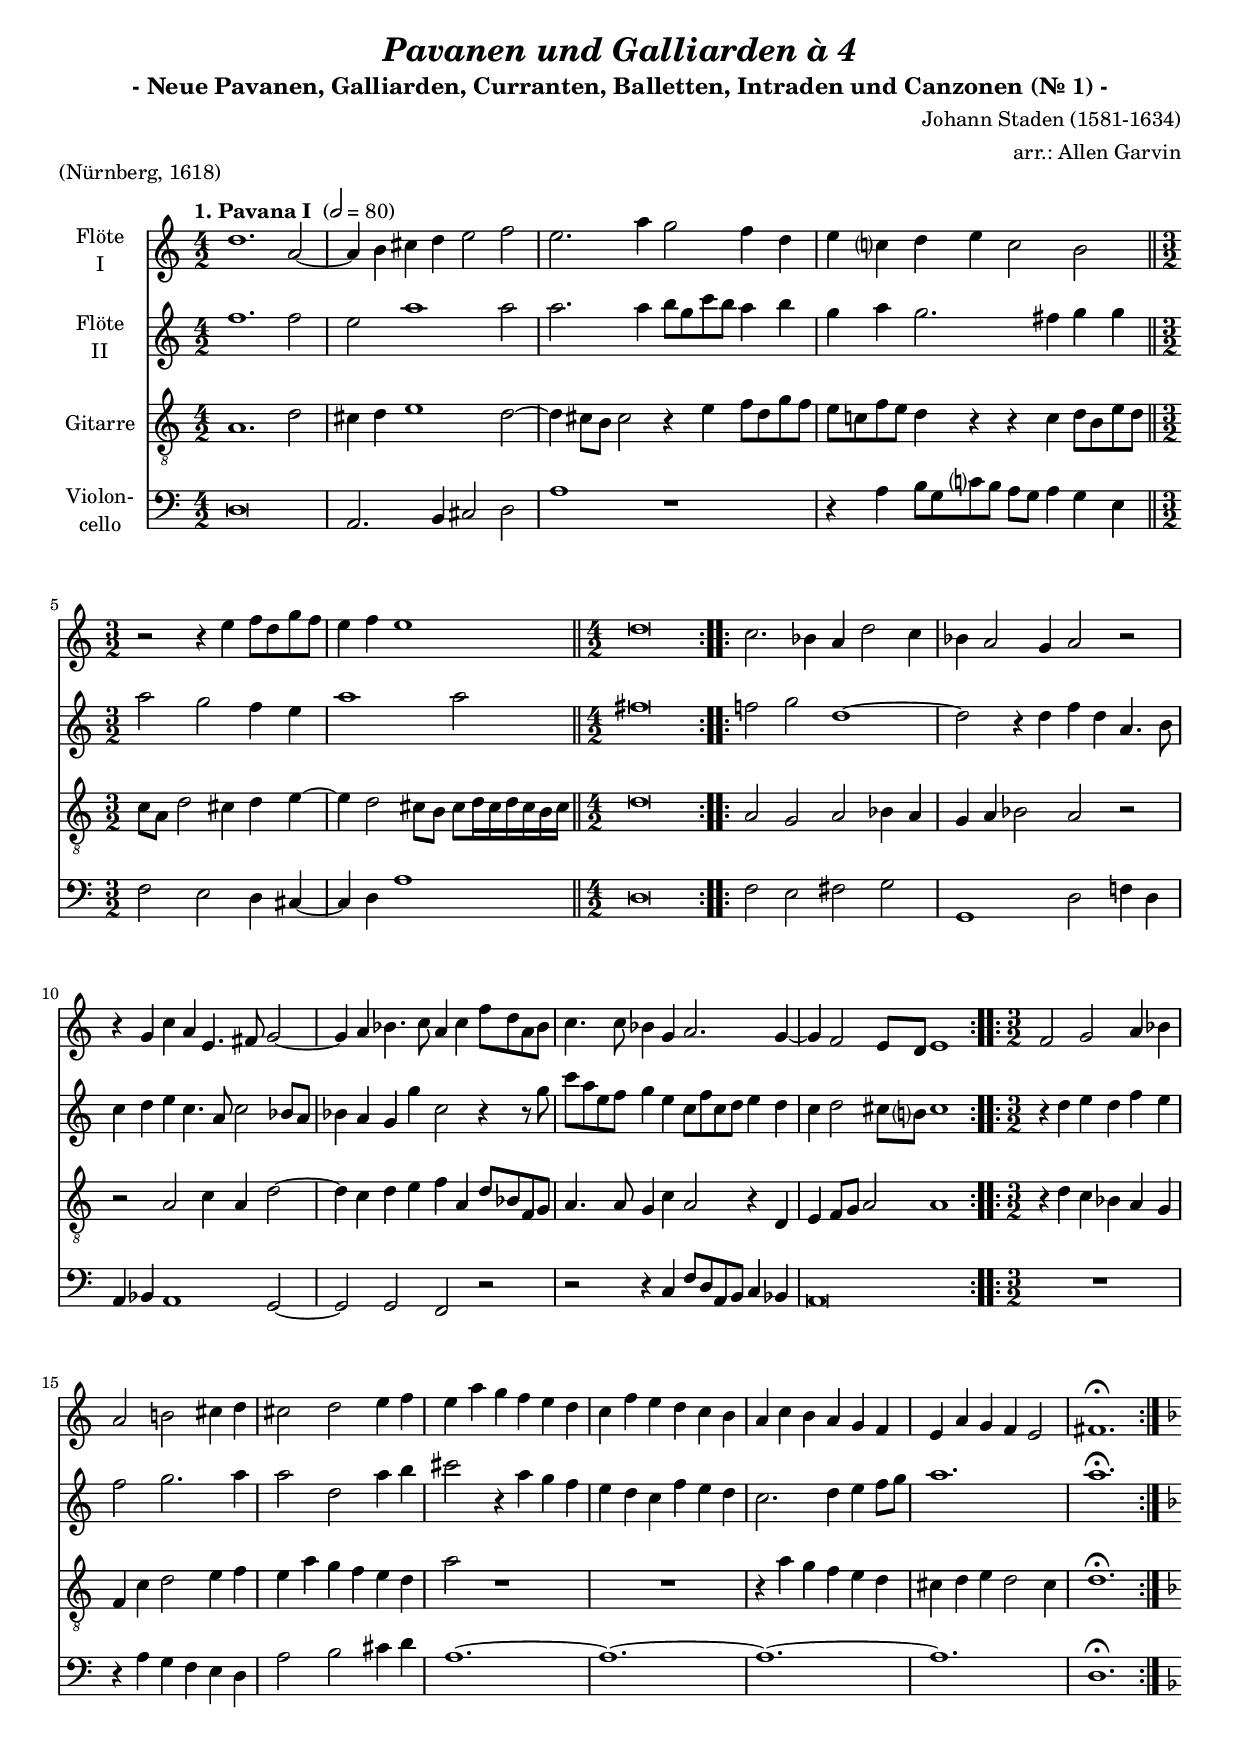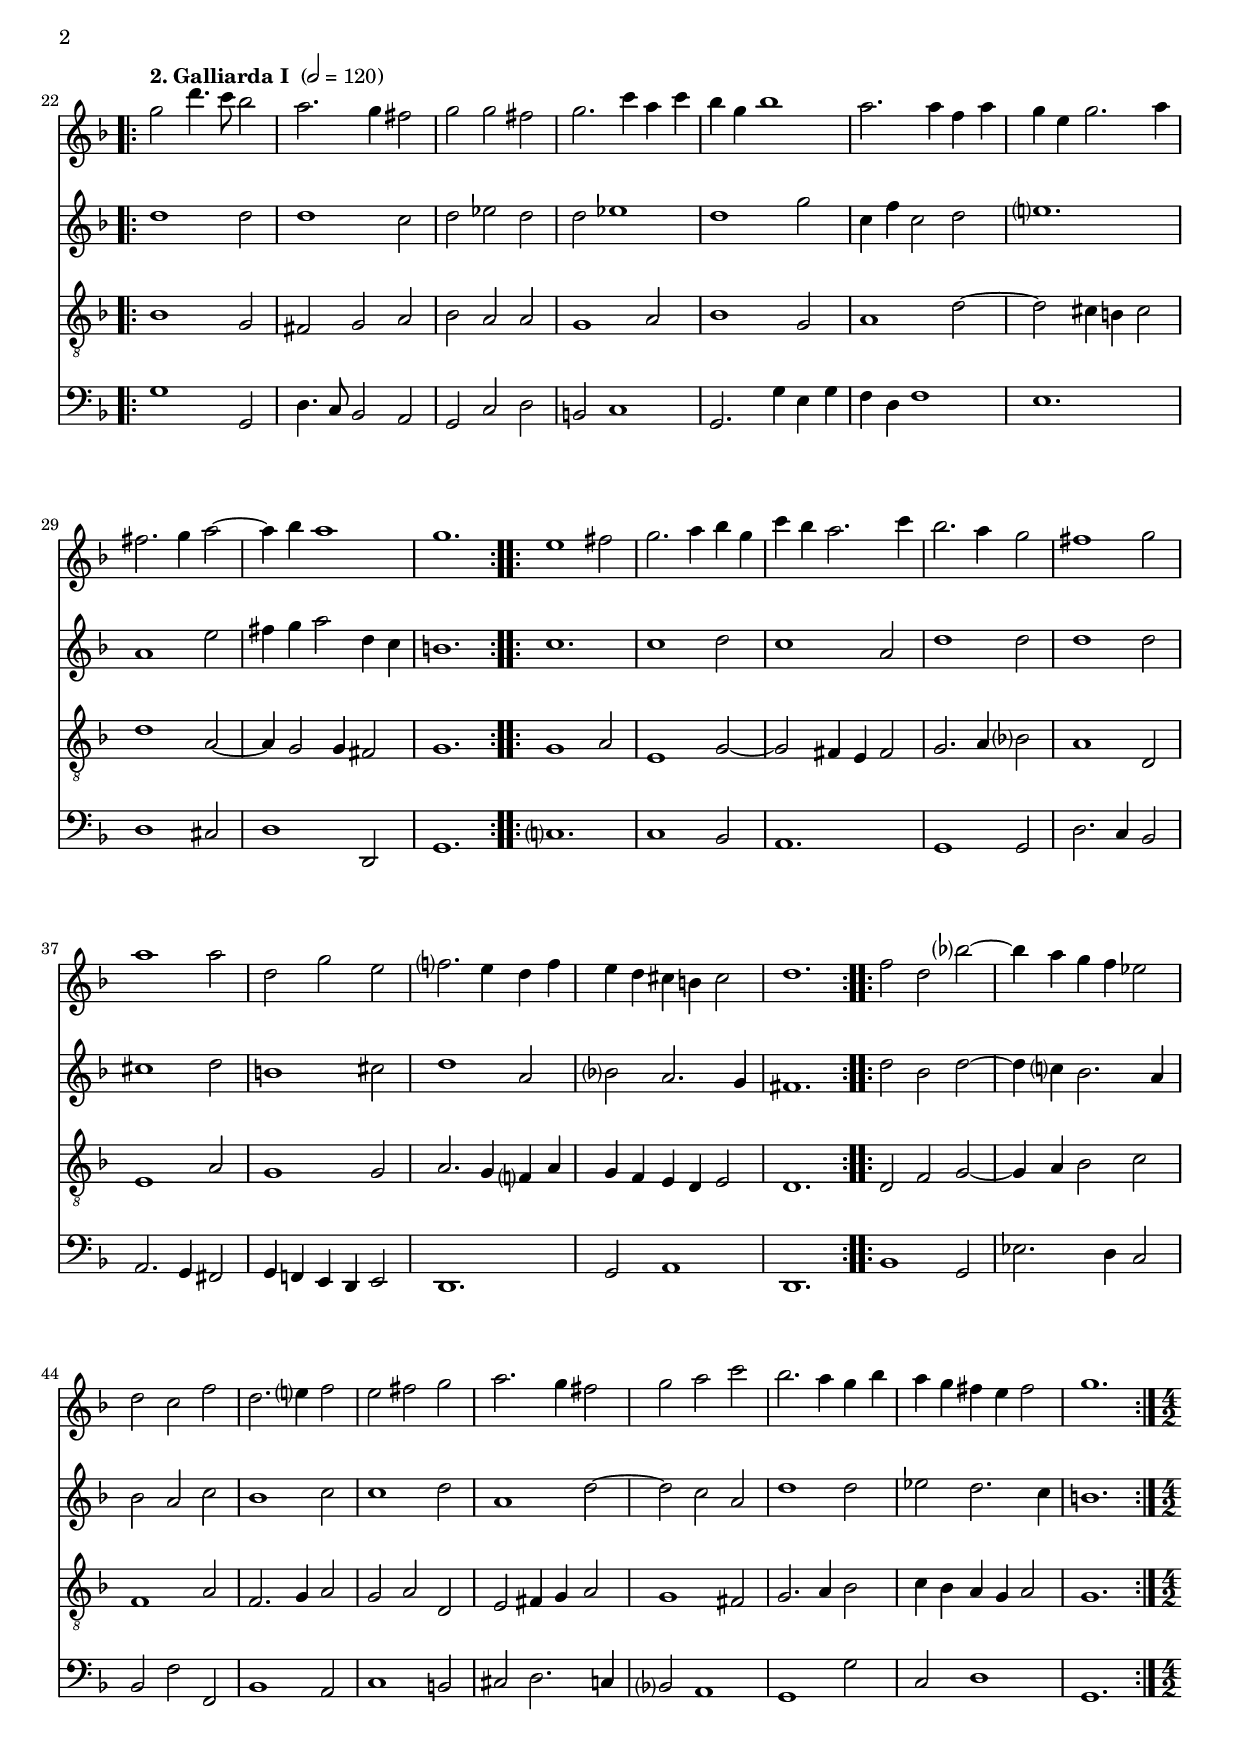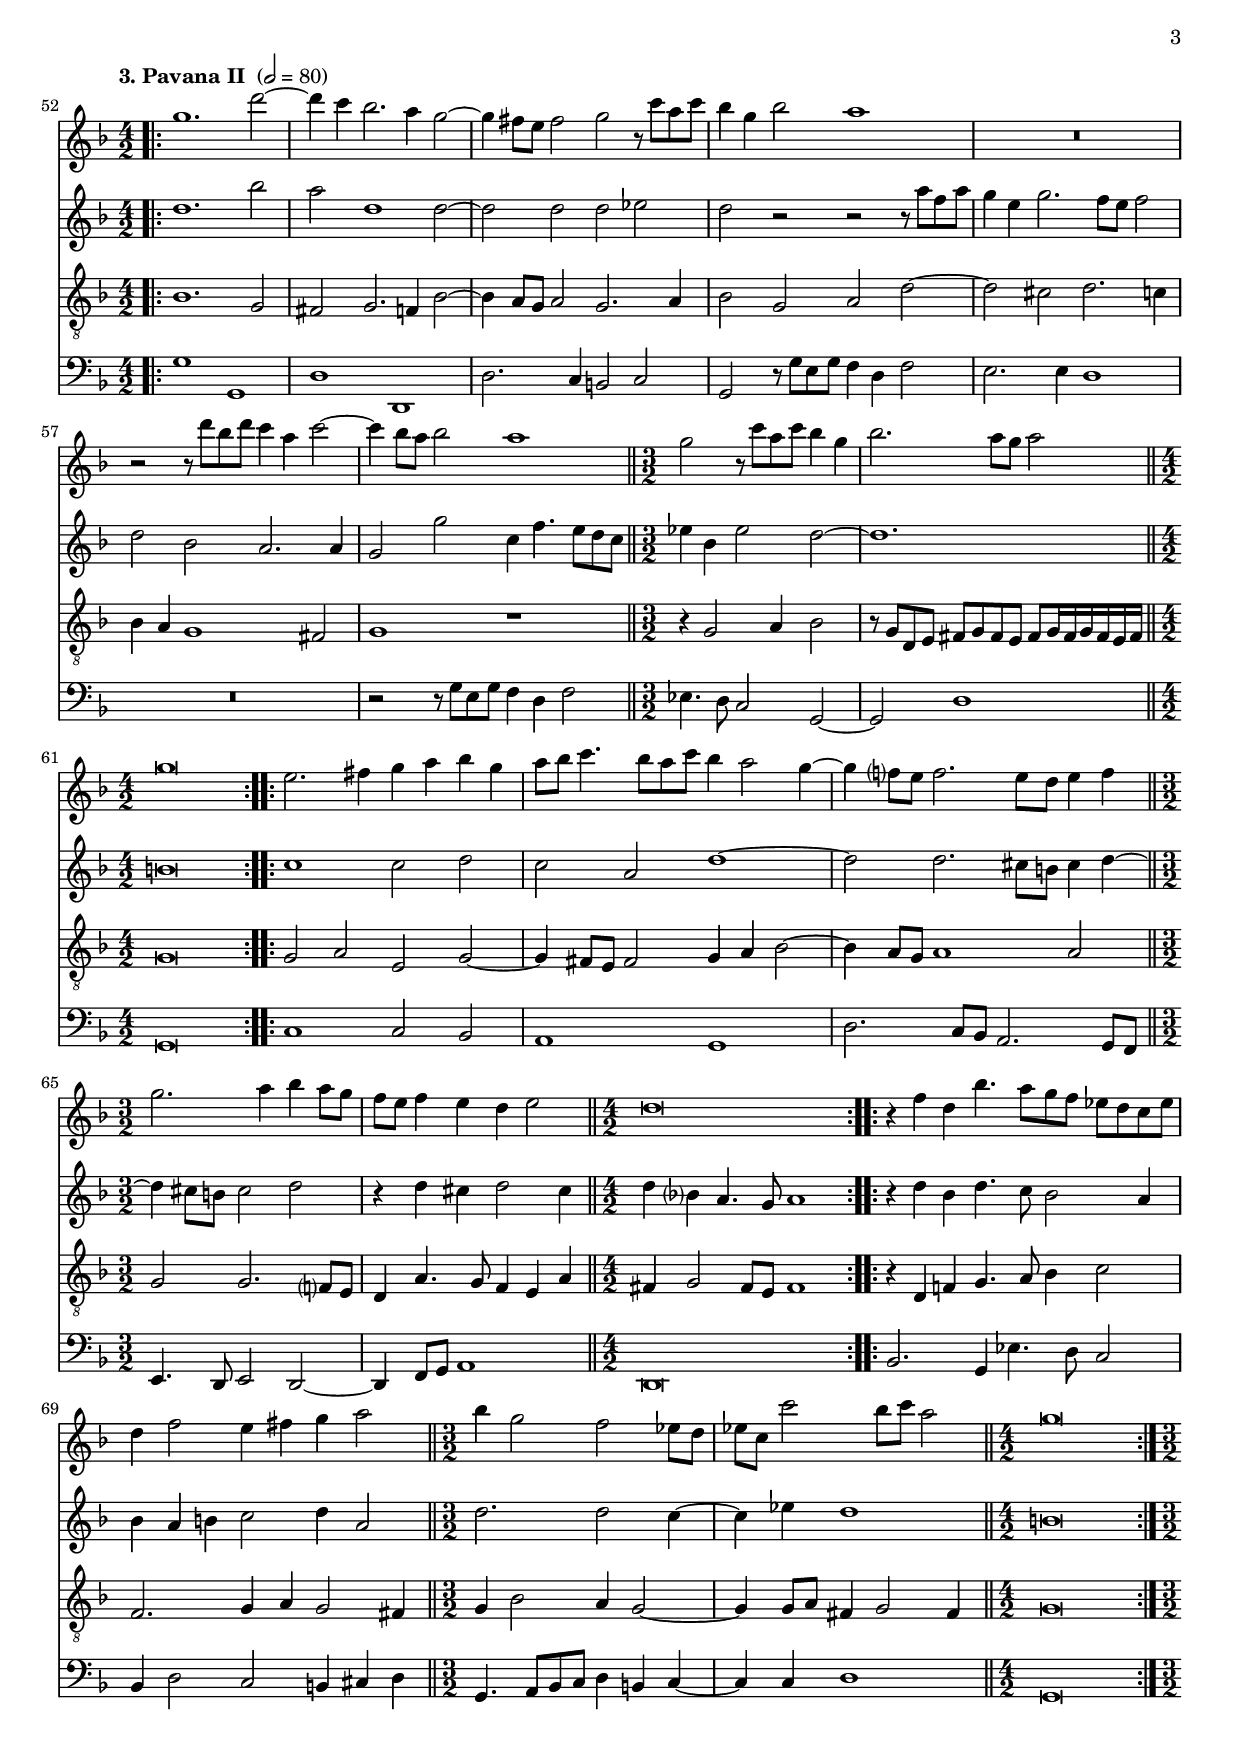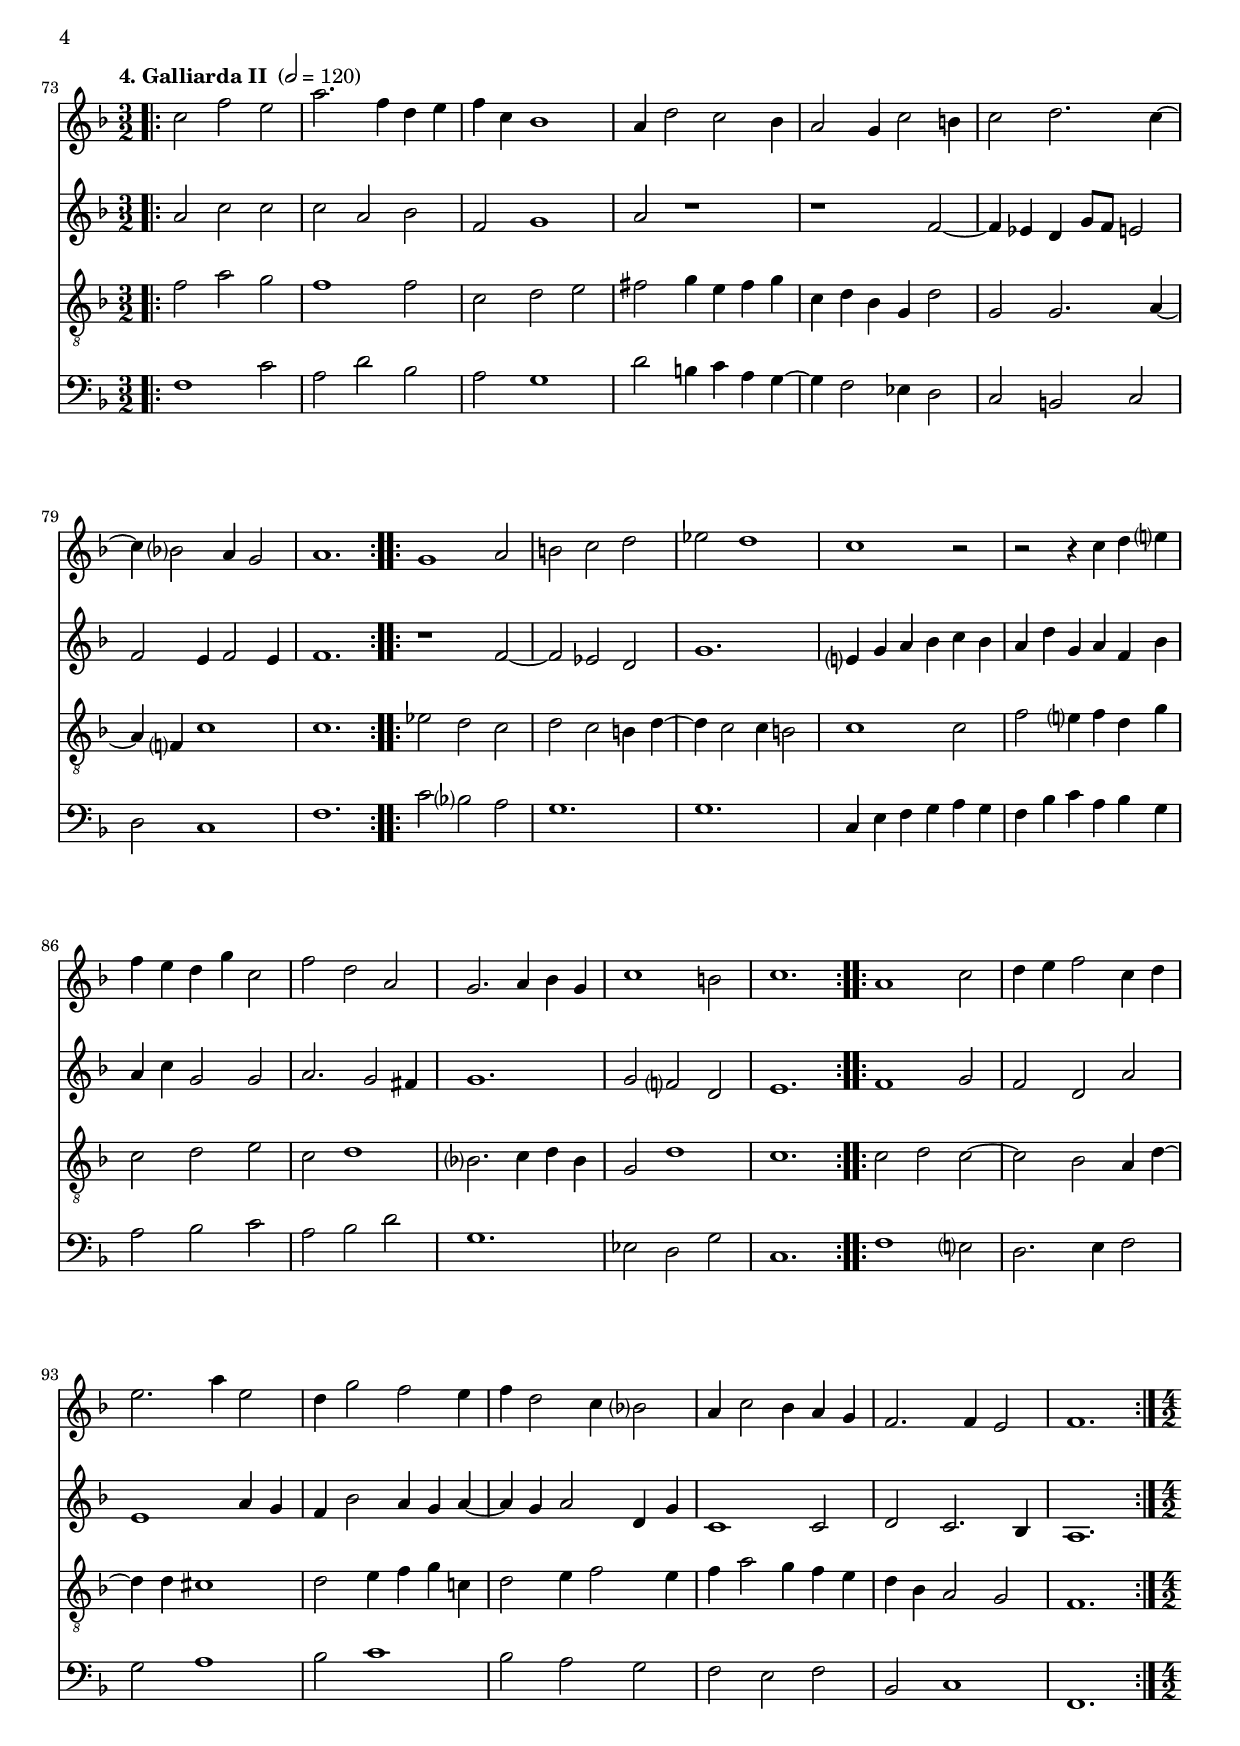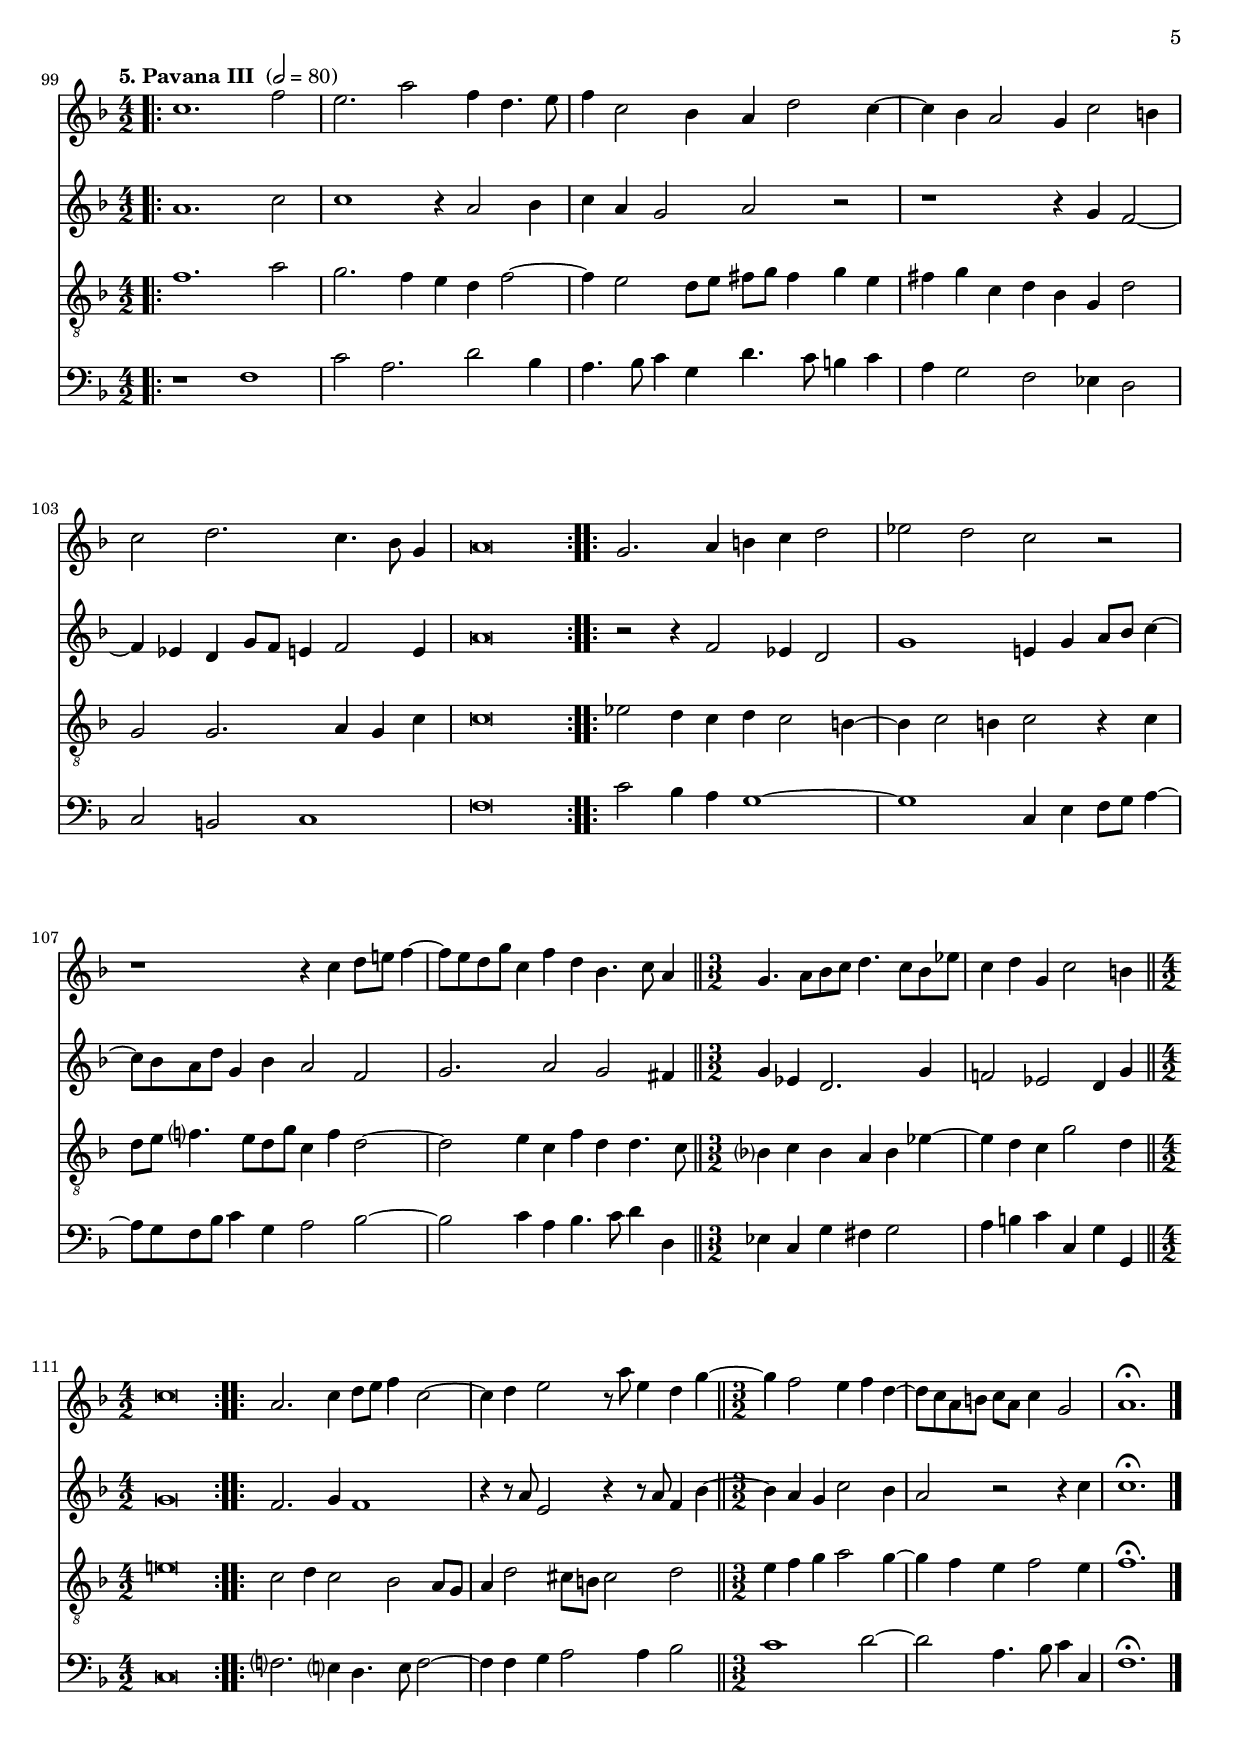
\version "2.18.2"
\include "deutsch.ly"

#(set-global-staff-size 18)

\header {
  title     = \markup \bold \italic "Pavanen und Galliarden à 4"
  subtitle  = "- Neue Pavanen, Galliarden, Curranten, Balletten, Intraden und Canzonen (Nr. 1) -"
  composer  = "Johann Staden (1581-1634)"
  arranger  = "arr.: Allen Garvin"
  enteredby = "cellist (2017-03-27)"
  piece     = "(Nürnberg, 1618)"
}

voiceconsts = {
  \key c \major
  \clef "treble"
%  \numericTimeSignature
%  \compressFullBarRests
  \set tupletSpannerDuration = #(ly:make-moment 1 4)
  % Set default beaming for all staves
%  \set Timing.beamExceptions = #'()
%  \set Timing.baseMoment     = #(ly:make-moment 1 4)
%  \set Timing.beatStructure  = #'(1 1)
}

mifl = "flute"
migt = "acoustic guitar (nylon)"
%mist = "string ensemble 1"
mist = "clarinet"
miba = "bassoon"
%mikl = "acoustic grand"

introa = {            \tempo "1. Pavana I "     2=80  \time 4/2 }
introb = { \pageBreak \tempo "2. Galliarda I "  2=120 \key f \major }
introc = { \pageBreak \tempo "3. Pavana II "    2=80  \time 4/2 }
introd = { \pageBreak \tempo "4. Galliarda II " 2=120 \time 3/2 }
introe = { \pageBreak \tempo "5. Pavana III "   2=80  \time 4/2 }

va = \relative c'' {
  \voiceconsts

  \introa
  \repeat volta 2 {
    d1. a2~
    a4 h cis d e2 f
    e2. a4 g2 f4 d
    e c? d e c2 h \bar "||" \time 3/2

    r2 r4 e f8 d g f
    e4 f e1 \bar "||" \time 4/2
    d\breve
  }

  \repeat volta 2 {
    c2. b4 a d2 c4
    b a2 g4 a2 r
    r4 g c a e4. fis8 g2~

    g4 a b4. c8 a4 c f8 d a b
    c4. c8 b4 g a2. g4~
    g f2 e8 d e1
  }
  
  \repeat volta 2 {
    \time 3/2 f2 g a4 b
    a2 h! cis4 d

    cis2 d e4 f
    e a g f e d
    c f e d c h
    a c h a g f
    e a g f e2
    fis1.\fermata
  }

  \introb
  \repeat volta 2 {
    g'2 d'4. c8 b2
    a2. g4 fis2
    g g fis
    g2. c4 a c
    b g b1
    a2. a4 f a

    g e g2. a4
    fis2. g4 a2~
    a4 b a1
    g1.
  }
  
  \repeat volta 2 {
    e1 fis2
    g2. a4 b g
    c b a2. c4
    b2. a4 g2

    fis1 g2
    a1 a2
    d, g e
    f?2. e4 d f
    e d cis h cis2
    d1.
  }
  
  \repeat volta 2 {
    f2 d b'?~
    b4 a g f es2

    d c f
    d2. e?4 f2
    e fis g
    a2. g4 fis2
    g a c
    b2. a4 g b
    a g fis e fis2
    g1.
  }

  \introc
  \repeat volta 2 {
    g d'2~
    d4 c b2. a4 g2~
    g4 fis8 e fis2 g r8 c a c
    b4 g b2 a1

    R\breve
    r2 r8 d b d c4 a c2~
    c4 b8 a b2 a1 \bar "||" \time 3/2
    g2 r8 c a c b4 g
    b2. a8 g a2 \bar "||" \time 4/2
    g\breve
  }
  
  \repeat volta 2 {
    e2. fis4 g a b g
    a8 b c4. b8 a c b4 a2 g4~
    g f?8 e
    f2. e8 d e4 f \bar "||" \time 3/2

    g2. a4 b a8 g
    f e f4 e d e2 \bar "||" \time 4/2
    d\breve
  }
  
  \repeat volta 2 {
    r4 f d b'4. a8 g f es d c es

    d4 f2 e4 fis g a2 \bar "||" \time 3/2
    b4 g2 f es8 d
    es c c'2 b8 c a2 \bar "||" \time 4/2
    g\breve
  }

  \introd
  \repeat volta 2 {
    c,2 f e
    a2. f4 d e
    f c b1
    a4 d2 c b4
    a2 g4 c2 h4
    c2 d2. c4~
    c b?2 a4 g2
    a1.
  }
  
  \repeat volta 2 {
    g1 a2
    h c d
    es d1
    c r2
    r r4 c d e?

    f e d g c,2
    f d a
    g2. a4 b g
    c1 h2
    c1.
  }
  
  \repeat volta 2 {
    a1 c2
    d4 e f2 c4 d
    e2. a4 e2
    d4 g2 f e4
    f d2 c4 b?2
    a4 c2 b4 a g
    f2. f4 e2
    f1.
  }

  \introe
  \repeat volta 2 {
    c' f2
    e2. a2 f4 d4. e8
    f4 c2 b4 a d2 c4~
    c b a2 g4 c2 h4
    c2 d2. c4. b8 g4
    a\breve
  }
  
  \repeat volta 2 {
    g2. a4 h c d2
    es d c r
    r1 r4 c d8 e! f4~
    f8 e d g c,4 f d b4. c8 a4 \bar "||" \time 3/2
    g4. a8[ b c] d4. c8 b es
    c4 d g, c2 h4 \bar "||" \time 4/2
    c\breve
  }
  
  \repeat volta 2 {
    a2. c4 d8 e f4 c2~
    c4 d e2 r8 a e4 d g~ \bar "||" \time 3/2
    g f2 e4 f d4~
    d8 c a h c a c4 g2
    a1.\fermata
  }
}

vb = \relative c'' {
  \voiceconsts

  \introa
  \repeat volta 2 {
    f1. f2
    e a1 a2
    a2. a4 h8 g c h a4 h
    g a g2. fis4 g g \bar "||" \time 3/2

    a2 g f4 e
    a1 a2 \bar "||" \time 4/2
    fis\breve
  }

  \repeat volta 2 {
    f!2 g d1~
    d2 r4 d f d a4. h8

    c4 d e c4. a8 c2 b8 a
    b4 a g g' c,2 r4 r8 g'
    c a e f g4 e c8 f c d e4 d

    c d2 cis8 h? cis1
  }

  \repeat volta 2 {
    \time 3/2 r4 d e d f e
    f2 g2. a4
    a2 d, a'4 h

    cis2 r4 a g f
    e d c f e d
    c2. d4 e f8 g
    a1.
    a\fermata
  }

  \introb
  \repeat volta 2 {
    d,1 d2
    d1 c2
    d es d
    d es1
    d g2
    c,4 f c2 d
    e?1.

    a,1 e'2
    fis4 g a2 d,4 c
    h1.
  }
  
  \repeat volta 2 {
    c
    c1 d2
    c1 a2
    d1 d2
    d1 d2

    cis1 d2
    h1 cis2
    d1 a2
    b? a2. g4
    fis1.
  }
  
  \repeat volta 2 {
    d'2 b d~
    d4 c? b2. a4

    b2 a c
    b1 c2
    c1 d2
    a1 d2~
    d c a
    d1 d2
    es d2. c4
    h1.
  }

  \introc
  \repeat volta 2 {
    d b'2
    a d,1 d2~
    d d d es
    d r r r8 a' f a

    g4 e g2. f8 e f2
    d b a2. a4
    g2 g' c,4 f4. e8 d c \bar "||" \time 3/2
    es4 b es2 d~
    d1. \bar "||" \time 4/2
    h\breve
  }
  
  \repeat volta 2 {
    c1 c2 d
    c a d1~
    d2 d2. cis8 h cis4 d~ \bar "||" \time 3/2
    d cis8 h cis2 d
    r4 d cis d2 cis4 \bar "||" \time 4/2
    d b? a4. g8 a1
  }
  
  \repeat volta 2 {
    r4 d b d4. c8 b2 a4
    b a h c2 d4 a2 \bar "||" \time 3/2
    d2. d2 c4~
    c es d1 \bar "||" \time 4/2
    h\breve
  }

  \introd
  \repeat volta 2 {
    a2 c c
    c a b
    f g1
    a2 r1
    r f2~
    f4 es d g8 f e2
    f e4 f2 e4
    f1.
  }
  
  \repeat volta 2 {
    r1 f2~
    f es d
    g1.
    e?4 g a b c b
    a d g, a f b
    a c g2 g
    a2. g2 fis4
    g1.
    g2 f? d
    e1.
  }
  
  \repeat volta 2 {
    f1 g2
    f d a'
    e1 a4 g
    f b2 a4 g a~
    a g a2 d,4 g
    c,1 c2
    d c2. b4
    a1.
  }

  \introe
  \repeat volta 2 {
    a' c2
    c1 r4 a2 b4
    c a g2 a r
    r1 r4 g f2~
    f4 es d g8 f e4 f2 e4
    a\breve
  }
  
  \repeat volta 2 {
    r2 r4 f2 es4 d2
    g1 e!4 g a8 b c4~
    c8 b a d g,4 b a2 f
    g2. a2 g fis4 \bar "||" \time 3/2
    g es d2. g4
    f!2 es d4 g \bar "||" \time 4/2
    g\breve
  }
  
  \repeat volta 2 {
    f2. g4 f1
    r4 r8 a e2 r4 r8 a f4 b~ \bar "||" \time 3/2
    b a g c2 b4
    a2 r r4 c
    c1.\fermata
  }
}

vc = \relative c' {
  \voiceconsts
  \clef "treble_8"

  \introa
  \repeat volta 2 {
    a1. d2
    cis4 d e1 d2~
    d4 cis8 h cis2 r4 e f8 d g f
    e c! f e d4 r r c d8 h e d \bar "||" \time 3/2

    c a d2 cis4 d e~
    e d2 cis8 h cis d16 cis d cis h cis \bar "||" \time 4/2
    d\breve
  }

  \repeat volta 2 {
    a2 g a b4 a
    g a b2 a r
    r a c4 a d2~

    d4 c d e f a, d8 b f g
    a4. a8 g4 c a2 r4 d,
    e f8 g a2 a1
  }

  \repeat volta 2 {
    \time 3/2 r4 d c b a g
    f c' d2 e4 f

    e a g f e d
    a'2 r1
    R1.
    r4 a g f e d
    cis d e d2 cis4
    d1.\fermata
  }

  \introb
  \repeat volta 2 {
    b1 g2
    fis g a
    b a a
    g1 a2
    b1 g2
    a1 d2~
    d cis4 h cis2

    d1 a2~
    a4 g2 g4 fis2
    g1.
  }
  
  \repeat volta 2 {
    g1 a2
    e1 g2~
    g fis4 e fis2
    g2. a4 b?2
    a1 d,2

    e1 a2
    g1 g2
    a2. g4 f? a
    g f e d e2
    d1.
  }
  
  \repeat volta 2 {
    d2 f g~
    g4 a b2 c

    f,1 a2
    f2. g4 a2
    g a d,
    e fis4 g a2
    g1 fis2
    g2. a4 b2
    c4 b a g a2
    g1.
  }

  \introc
  \repeat volta 2 {
    b g2
    fis g2. f4 b2~
    b4 a8 g a2 g2. a4
    b2 g a d~
    d cis d2. c4

    b a g1 fis2
    g1 r \bar "||" \time 3/2
    r4 g2 a4 b2
    r8 g d e fis g fis e fis g16 fis g fis e fis \bar "||" \time 4/2
    g\breve
  }
  
  \repeat volta 2 {
    g2 a e g~
    g4 fis8 e fis2 g4 a b2~
    b4 a8 g a1 a2 \bar "||" \time 3/2
    g2 g2. f?8 e d4 a'4. g8 f4 e a
    fis g2 fis8 e fis1
  }
  
  \repeat volta 2 {
    r4 d f! g4. a8 b4 c2
    f,2. g4 a g2 fis4 \bar "||" \time 3/2
    g b2 a4 g2~
    g4 g8 a fis4 g2 fis4 \bar "||" \time 4/2
    g\breve
  }

  \introd
  \repeat volta 2 {
    f'2 a g
    f1 f2
    c d e
    fis g4 e fis g
    c, d b g d'2
    g, g2. a4~
    a f? c'1
    c1.
  }
  
  \repeat volta 2 {
    es2 d c
    d c h4 d~
    d c2 c4 h2
    c1 c2
    f e?4 f d g
    c,2 d e
    c d1
    b?2. c4 d b
    g2 d'1
    c1.
  }
  
  \repeat volta 2 {
    c2 d c~
    c b a4 d~
    d d cis1
    d2 e4 f g c,!
    d2 e4 f2 e4
    f a2 g4 f e
    d b a2 g
    f1.
  }

  \introe
  \repeat volta 2 {
    f' a2
    g2. f4 e d f2~
    f4 e2 d8 e fis[ g] fis4 g e
    fis g c, d b g d'2
    g, g2. a4 g c
    c\breve
  }
  
  \repeat volta 2 {
    es2 d4 c d c2 h4~
    h c2 h4 c2 r4 c
    d8 e f?4. e8[ d g] c,4 f d2~
    d e4 c f d d4. c8 \bar "||" \time 3/2
    b?4 c b a b es~
    es d c g'2 d4 \bar "||" \time 4/2
    e!\breve
  }
  
  \repeat volta 2 {
    c2 d4 c2 b a8 g
    a4 d2 cis8 h cis2 d \bar "||" \time 3/2
    e4 f g a2 g4~
    g f e f2 e4
    f1.\fermata \bar "|."
  }
}

vd = \relative c {
  \voiceconsts
  \clef "bass"

  \introa
  \repeat volta 2 {
    d\breve
    a2. h4 cis2 d
    a'1 r
    r4 a h8 g c? h a g a4 g e \bar "||" \time 3/2
    f2 e d4 cis~
    cis d a'1 \bar "||" \time 4/2
    d,\breve
  }

  \repeat volta 2 {
    f2 e fis g
    g,1 d'2 f!4 d
    a b a1 g2~
    g g f r
    r r4 c' f8 d a h c4 b
    a\breve
  }

  \repeat volta 2 {
    \time 3/2 R1.
    r4 a' g f e d
    a'2 h cis4 d
    a1.~
    a~
    a~
    a
    d,\fermata
  }

  \introb
  \repeat volta 2 {
    g1 g,2
    d'4. c8 b2 a
    g c d
    h c1
    g2. g'4 e g
    f d f1

    e1.
    d1 cis2
    d1 d,2
    g1.
  }
  
  \repeat volta 2 {
    c?
    c1 b2
    a1.
    g1 g2
    d'2. c4 b2

    a2. g4 fis2
    g4 f! e d e2
    d1.
    g2 a1
    d,1.
  }
  
  \repeat volta 2 {
    b'1 g2
    es'2. d4 c2

    b f' f,
    b1 a2
    c1 h2
    cis d2. c4
    b?2 a1
    g g'2
    c, d1
    g,1.
  }

  \introc
  \repeat volta 2 {
    g'1 g,
    d' d,
    d'2. c4 h2 c
    g r8 g' e g f4 d f2

    e2. e4 d1
    R\breve
    r2 r8 g e g f4 d f2 \bar "||" \time 3/2
    es4. d8 c2 g~
    g d'1 \bar "||" \time 4/2
    g,\breve
  }
  
  \repeat volta 2 {
    c1 c2 b
    a1 g
    d'2. c8 b a2. g8 f \bar "||" \time 3/2
    e4. d8 e2 d~
    d4 f8 g a1 \bar "||" \time 4/2
    d,\breve
  }
  
  \repeat volta 2 {
    b'2. g4 es'4. d8 c2
    b4 d2 c h4 cis d \bar "||" \time 3/2
    g,4. a8[ b c] d4 h c~
    c c d1 \bar "||" \time 4/2
    g,\breve
  }

  \introd
  \repeat volta 2 {
    f'1 c'2
    a d b
    a g1
    d'2 h4 c a g~
    g f2 es4 d2
    c h c
    d c1
    f1.
  }
  
  \repeat volta 2 {
    c'2 b? a
    g1.
    g
    c,4 e f g a g
    f b c a b g
    a2 b c
    a b d
    g,1.
    es2 d g
    c,1.
  }
  
  \repeat volta 2 {
    f1 e?2
    d2. e4 f2
    g a1
    b2 c1
    b2 a g
    f e f
    b, c1
    f,1.
  }

  \introe
  \repeat volta 2 {
    r1 f'
    c'2 a2. d2 b4
    a4. b8 c4 g d'4. c8 h4 c
    a g2 f es4 d2
    c h c1
    f\breve
  }
  
  \repeat volta 2 {
    c'2 b4 a g1~
    g c,4 e f8 g a4~
    a8 g f b c4 g a2 b~
    b c4 a b4. c8 d4 d, \bar "||" \time 3/2
    es c g' fis g2
    a4 h c c, g' g, \bar "||" \time 4/2
    c\breve
  }
  
  \repeat volta 2 {
    f?2. e?4 d4. e8 f2~
    f4 f g a2 a4 b2 \bar "||" \time 3/2
    c1 d2~
    d a4. b8 c4 c,
    f1.\fermata
  }
}


music = <<
      \new Staff {
        \set Staff.midiInstrument = \mifl
        \set Staff.instrumentName = \markup \center-column { "Flöte" "I" }
        \transpose c c { \va }
      }

      \new Staff {
        \set Staff.midiInstrument = \mifl
        \set Staff.instrumentName = \markup \center-column { "Flöte" "II" }
        \transpose c c { \vb }
      }

      \new Staff {
        \set Staff.midiInstrument = \migt
        \set Staff.instrumentName = \markup \center-column { "Gitarre" }
        \transpose c c { \vc }
      }

      \new Staff {
        \set Staff.midiInstrument = \miba
        \set Staff.instrumentName = \markup \center-column { "Violon-" "cello" }
        \transpose c c { \vd }
      }
>>

\book {
  \score {
   \music
    \layout {}
  }

  \score {
    \unfoldRepeats \music

    \midi {
      \context {
        \Score
      }
    }
  }
}
